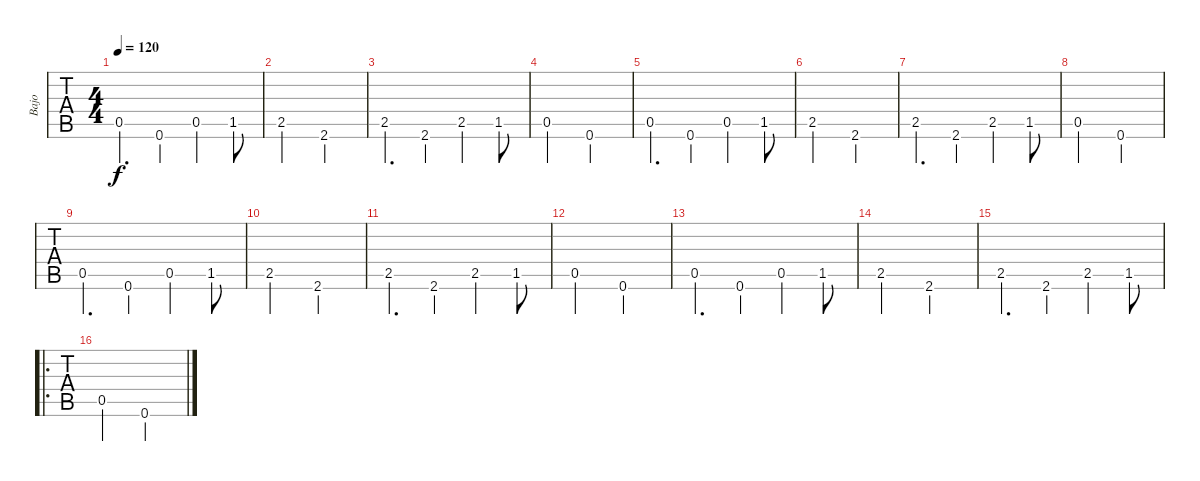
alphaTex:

\track ("Bajo" "Bajo") {instrument acousticguitarnylon}
\staff {tabs}
\tuning (E4 B3 G3 D3 A2 E2) {hide}
\ts (4 4)
\tempo 120
\clef g2
\ks c
0.5.4{d dy f} 0.6.4 0.5.4 1.5.8 |
2.5.2 2.6.2 |
2.5.4{d} 2.6.4 2.5.4 1.5.8 |
0.5.2 0.6.2 |
0.5.4{d} 0.6.4 0.5.4 1.5.8 |
2.5.2 2.6.2 |
2.5.4{d} 2.6.4 2.5.4 1.5.8 |
0.5.2 0.6.2 |
0.5.4{d} 0.6.4 0.5.4 1.5.8 |
2.5.2 2.6.2 |
2.5.4{d} 2.6.4 2.5.4 1.5.8 |
0.5.2 0.6.2 |
0.5.4{d} 0.6.4 0.5.4 1.5.8 |
2.5.2 2.6.2 |
2.5.4{d} 2.6.4 2.5.4 1.5.8 |
\ro
0.5.2 0.6.2
